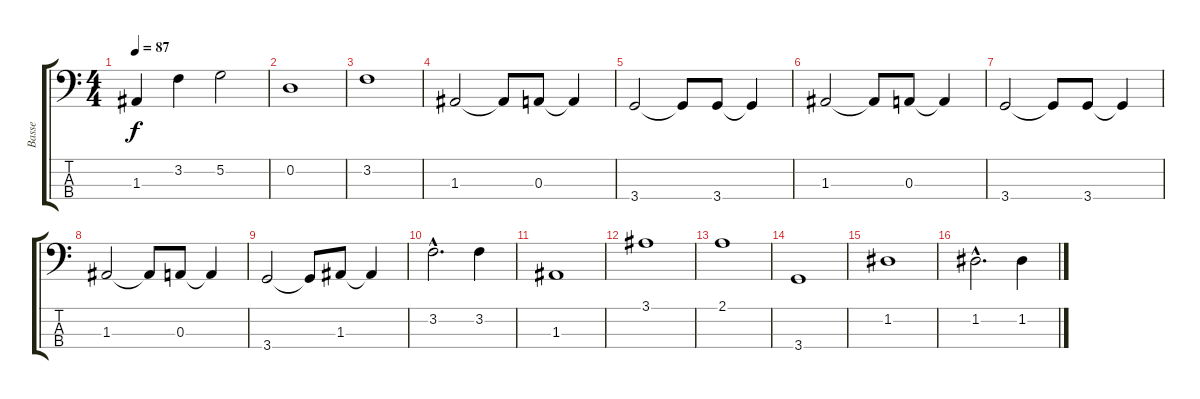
\track ("Basse" "Basse") {instrument electricbassfinger}
\staff {score tabs}
\tuning (G2 D2 A1 E1) {hide}
\ts (4 4)
\tempo 87
\clef f4
\ks c
1.3.4{dy f} 3.2.4 5.2.2 |
0.2.1 |
3.2.1 |
1.3.2 1.3{t}.8 0.3.8 0.3{t}.4 |
3.4.2 3.4{t}.8 3.4.8 3.4{t}.4 |
1.3.2 1.3{t}.8 0.3.8 0.3{t}.4 |
3.4.2 3.4{t}.8 3.4.8 3.4{t}.4 |
1.3.2 1.3{t}.8 0.3.8 0.3{t}.4 |
3.4.2 3.4{t}.8 1.3.8 1.3{t}.4 |
3.2{hac}.2{d} 3.2.4 |
1.3.1 |
3.1.1 |
2.1.1 |
3.4.1 |
1.2.1 |
1.2{hac}.2{d} 1.2.4
